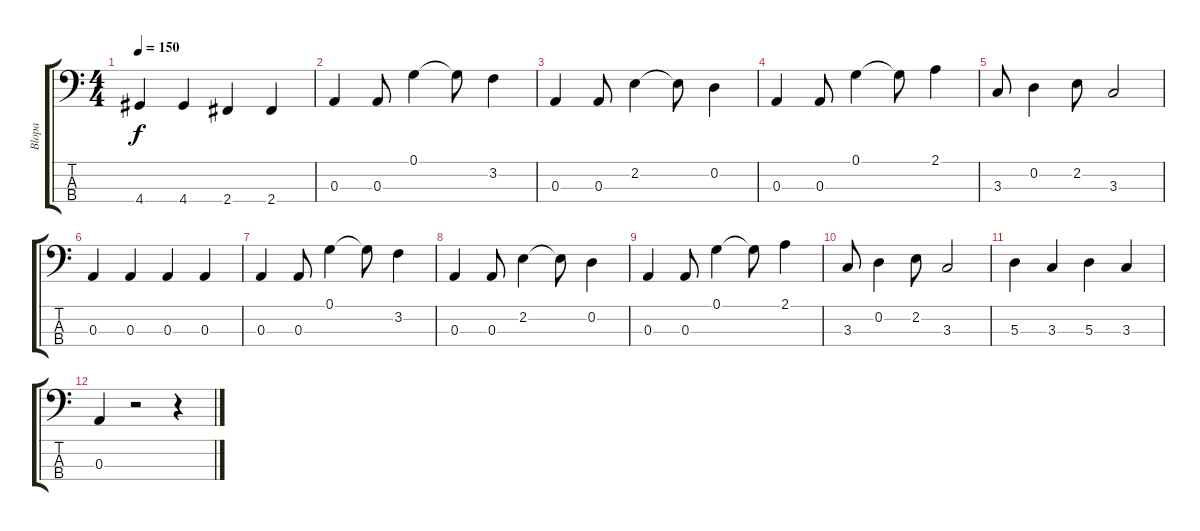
\track ("Blopa" "Blopa") {instrument electricbassfinger}
\staff {score tabs}
\tuning (G2 D2 A1 E1) {hide}
\ts (4 4)
\tempo 150
\clef f4
\ks c
4.4.4{dy f} 4.4.4 2.4.4 2.4.4 |
0.3.4 0.3.8 0.1.4 0.1{t}.8 3.2.4 |
0.3.4 0.3.8 2.2.4 2.2{t}.8 0.2.4 |
0.3.4 0.3.8 0.1.4 0.1{t}.8 2.1.4 |
3.3.8 0.2.4 2.2.8 3.3.2 |
0.3.4 0.3.4 0.3.4 0.3.4 |
0.3.4 0.3.8 0.1.4 0.1{t}.8 3.2.4 |
0.3.4 0.3.8 2.2.4 2.2{t}.8 0.2.4 |
0.3.4 0.3.8 0.1.4 0.1{t}.8 2.1.4 |
3.3.8 0.2.4 2.2.8 3.3.2 |
5.3.4 3.3.4 5.3.4 3.3.4 |
0.3.4 r.2 r.4
